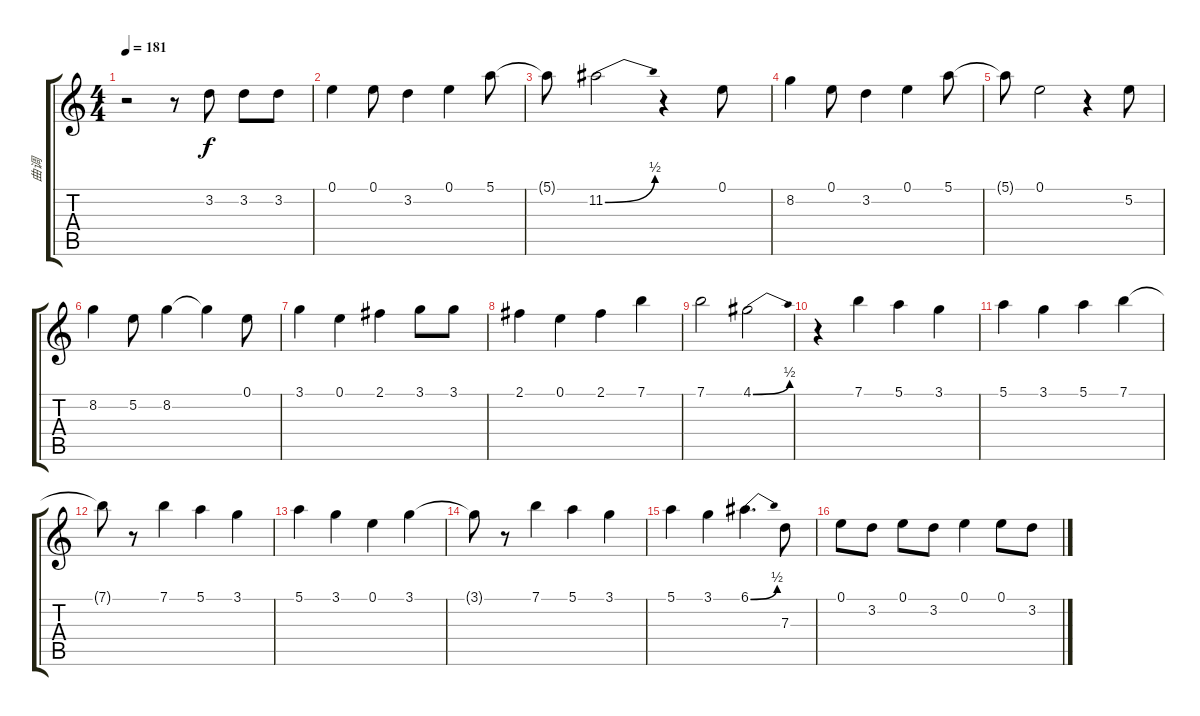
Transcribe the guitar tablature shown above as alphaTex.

\track ("曲调" "曲调") {mute instrument overdrivenguitar}
\staff {score tabs}
\tuning (E4 B3 G3 D3 A2 E2) {hide}
\ts (4 4)
\tempo 181
\clef g2
\ks c
r.2{dy f} r.8 3.2.8 3.2.8 3.2.8 |
0.1.4 0.1.8 3.2.4 0.1.4 5.1.8 |
5.1{t}.8 11.2{be (bend 0 0 60 2)}.2 r.4 0.1.8 |
8.2.4 0.1.8 3.2.4 0.1.4 5.1.8 |
5.1{t}.8 0.1.2 r.4 5.2.8 |
8.2.4 5.2.8 8.2.4 8.2{t}.4 0.1.8 |
3.1.4 0.1.4 2.1.4 3.1.8 3.1.8 |
2.1.4 0.1.4 2.1.4 7.1.4 |
7.1.2 4.1{be (bend 0 0 60 2)}.2 |
r.4 7.1.4 5.1.4 3.1.4 |
5.1.4 3.1.4 5.1.4 7.1.4 |
7.1{t}.8 r.8 7.1.4 5.1.4 3.1.4 |
5.1.4 3.1.4 0.1.4 3.1.4 |
3.1{t}.8 r.8 7.1.4 5.1.4 3.1.4 |
5.1.4 3.1.4 6.1{be (bend 0 0 60 2)}.4{d} 7.3.8 |
0.1.8 3.2.8 0.1.8 3.2.8 0.1.4 0.1.8 3.2.8
